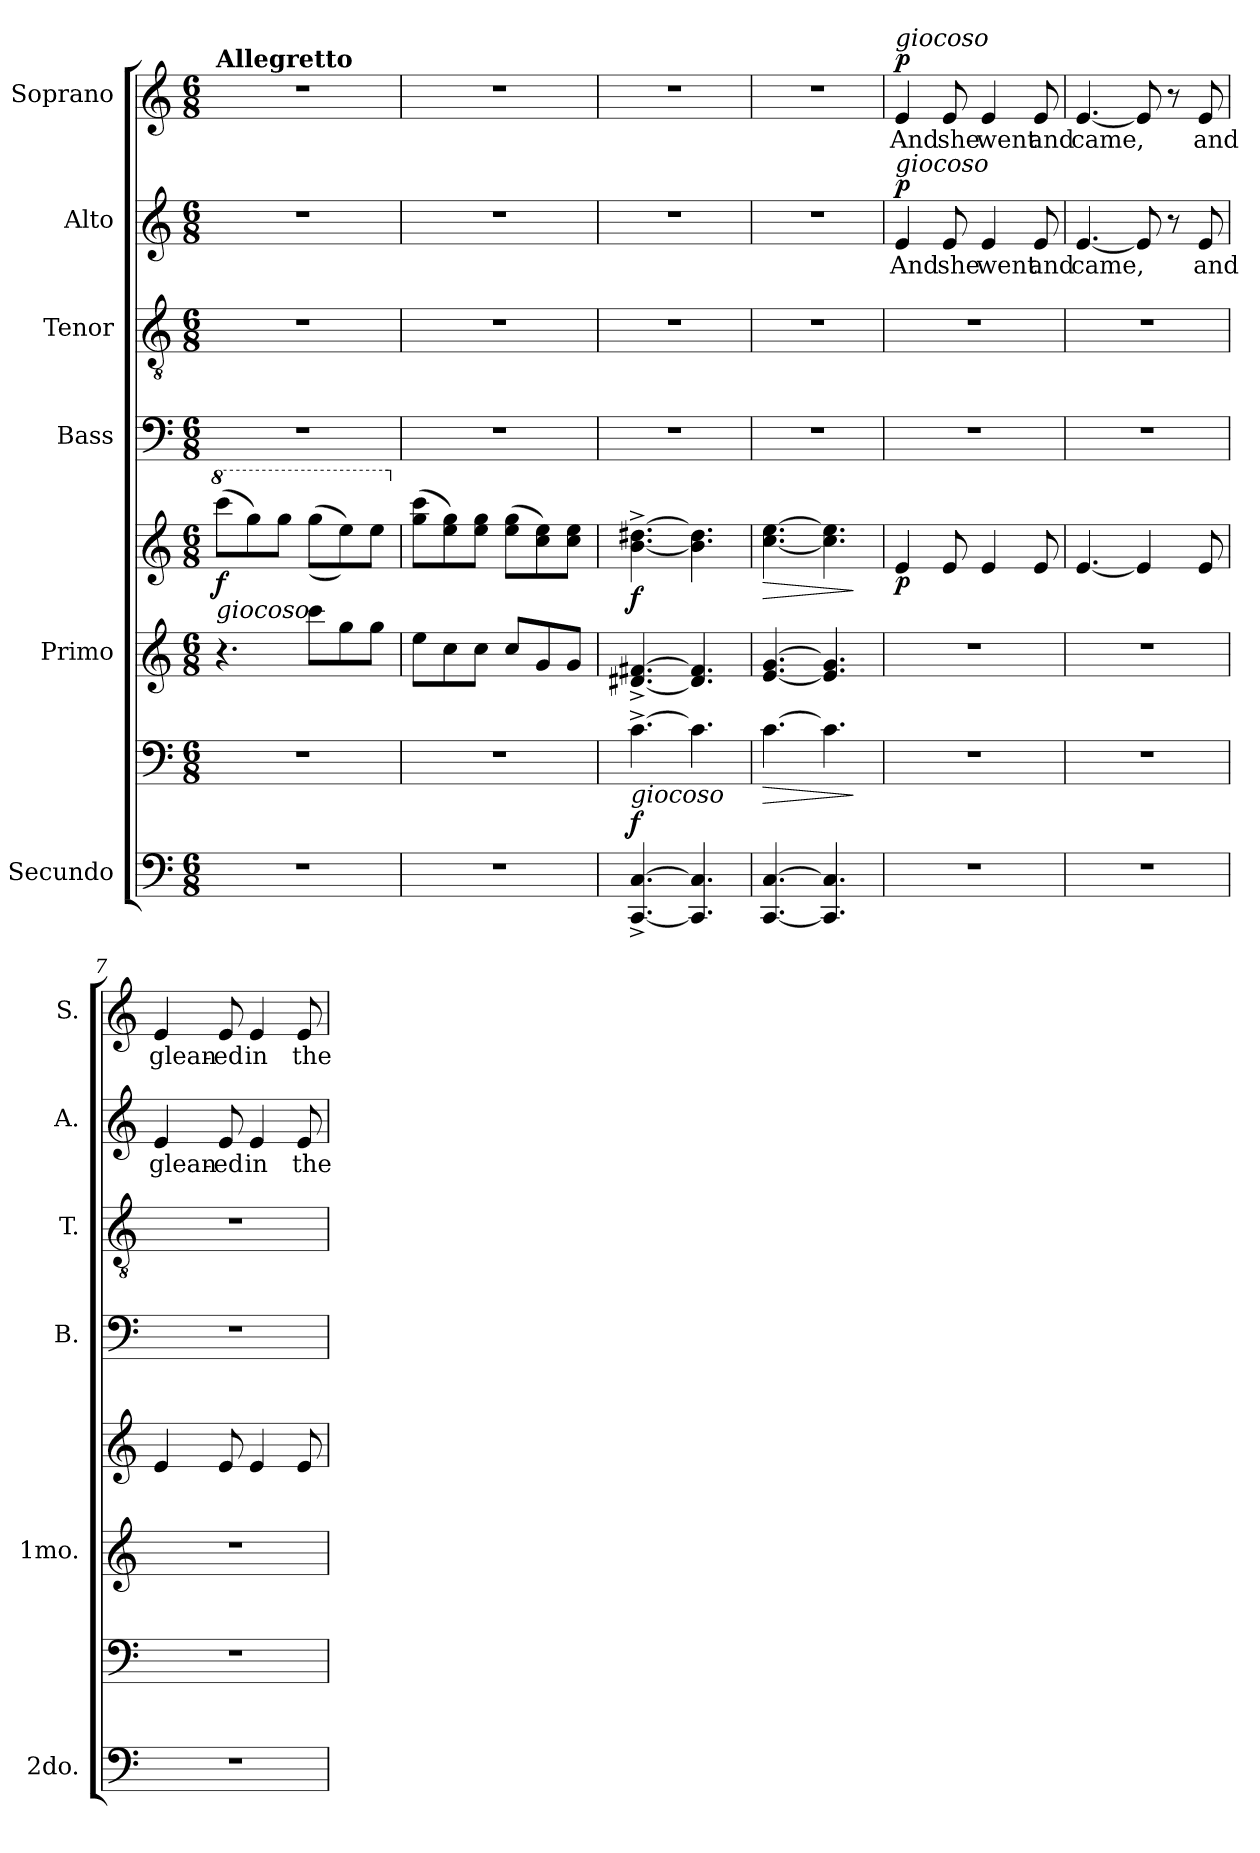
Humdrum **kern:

**kern	**kern	**dynam	**kern	**kern	**dynam	**kern	**kern	**kern	**text	**dynam	**kern	**text	**dynam
*part6	*part6	*part6	*part5	*part5	*part5	*part4	*part3	*part2	*part2	*part2	*part1	*part1	*part1
*staff8	*staff7	*staff7/8	*staff6	*staff5	*staff5/6	*staff4	*staff3	*staff2	*staff2	*staff2	*staff1	*staff1	*staff1
*I"Secundo	*	*	*I"Primo	*	*	*I"Bass	*I"Tenor	*I"Alto	*	*	*I"Soprano	*	*
*I'2do.	*	*	*I'1mo.	*	*	*I'B.	*I'T.	*I'A.	*	*	*I'S.	*	*
*clefF4	*clefF4	*	*clefG2	*clefG2	*	*clefF4	*clefGv2	*clefG2	*	*	*clefG2	*	*
*k[]	*k[]	*	*k[]	*k[]	*	*k[]	*k[]	*k[]	*	*	*k[]	*	*
*M6/8	*M6/8	*	*M6/8	*M6/8	*	*M6/8	*M6/8	*M6/8	*	*	*M6/8	*	*
*MM126	*MM126	*	*MM126	*MM126	*	*MM126	*MM126	*MM126	*	*	*MM126	*	*
*	*	*	*	*8va	*	*	*	*	*	*	*	*	*
=1	=1	=1	=1	=1	=1	=1	=1	=1	=1	=1	=1	=1	=1
!	!	!	!	!	!	!	!	!	!	!	!LO:TX:a:B:t=Allegretto	!	!
!	!	!	!	!LO:TX:b:i:t=giocoso	!	!	!	!	!	!	!	!	!
!	!	!	!	!	!LO:DY:b	!	!	!	!	!	!	!	!
2.r	2.r	.	4.r	(>8cccc\L	f	2.r	2.r	2.r	.	.	2.r	.	.
.	.	.	.	8ggg\)	.	.	.	.	.	.	.	.	.
.	.	.	.	8ggg\J	.	.	.	.	.	.	.	.	.
.	.	.	8ccc\L	(>(>8ggg\L	.	.	.	.	.	.	.	.	.
.	.	.	8gg\	8eee\))	.	.	.	.	.	.	.	.	.
.	.	.	8gg\J	8eee\J	.	.	.	.	.	.	.	.	.
=2	=2	=2	=2	=2	=2	=2	=2	=2	=2	=2	=2	=2	=2
*	*	*	*	*X8va	*	*	*	*	*	*	*	*	*
2.r	2.r	.	8ee\L	(>8gg\ 8ccc\L	.	2.r	2.r	2.r	.	.	2.r	.	.
.	.	.	8cc\	8ee\ 8gg\)	.	.	.	.	.	.	.	.	.
.	.	.	8cc\J	8ee\ 8gg\J	.	.	.	.	.	.	.	.	.
.	.	.	8cc/L	(>8ee\ 8gg\L	.	.	.	.	.	.	.	.	.
.	.	.	8g/	8cc\ 8ee\)	.	.	.	.	.	.	.	.	.
.	.	.	8g/J	8cc\ 8ee\J	.	.	.	.	.	.	.	.	.
=3	=3	=3	=3	=3	=3	=3	=3	=3	=3	=3	=3	=3	=3
!	!LO:TX:b:i:t=giocoso	!	!	!	!	!	!	!	!	!	!	!	!
!	!	!LO:DY:a=2	!	!	!LO:DY:b	!	!	!	!	!	!	!	!
[4.CC/^ [4.C/^	[4.c^\	f	[4.d#X/^ [4.f#X/^	[4.b\^ [4.dd#X\^	f	2.r	2.r	2.r	.	.	2.r	.	.
4.CC/] 4.C/]	4.c\]	.	4.d#/] 4.f#/]	4.b\] 4.dd#\]	.	.	.	.	.	.	.	.	.
=4	=4	=4	=4	=4	=4	=4	=4	=4	=4	=4	=4	=4	=4
!	!	!LO:HP:b	!	!	!LO:HP:b	!	!	!	!	!	!	!	!
[4.CC/ [4.C/	[4.c\	>	[4.e/ [4.g/	[4.cc\ [4.ee\	>	2.r	2.r	2.r	.	.	2.r	.	.
4.CC/] 4.C/]	4.c\]	.	4.e/] 4.g/]	4.cc\] 4.ee\]	.	.	.	.	.	.	.	.	.
.	.	]	.	.	]	.	.	.	.	.	.	.	.
=5	=5	=5	=5	=5	=5	=5	=5	=5	=5	=5	=5	=5	=5
!	!	!	!	!	!	!	!	!	!	!	!LO:TX:a:i:t=giocoso	!	!
!	!	!	!	!	!	!	!	!LO:TX:a:i:t=giocoso	!	!	!	!	!
!	!	!	!	!	!LO:DY:b	!	!	!	!LO:LY:b	!LO:DY:a	!	!LO:LY:b	!LO:DY:a
2.r	2.r	.	2.r	4e/	p	2.r	2.r	4e/	And	p	4e/	And	p
!	!	!	!	!	!	!	!	!	!LO:LY:b	!	!	!LO:LY:b	!
.	.	.	.	8e/	.	.	.	8e/	she	.	8e/	she	.
!	!	!	!	!	!	!	!	!	!LO:LY:b	!	!	!LO:LY:b	!
.	.	.	.	4e/	.	.	.	4e/	went	.	4e/	went	.
!	!	!	!	!	!	!	!	!	!LO:LY:b	!	!	!LO:LY:b	!
.	.	.	.	8e/	.	.	.	8e/	and	.	8e/	and	.
=6	=6	=6	=6	=6	=6	=6	=6	=6	=6	=6	=6	=6	=6
!	!	!	!	!	!	!	!	!	!LO:LY:b	!	!	!LO:LY:b	!
2.r	2.r	.	2.r	[4.e/	.	2.r	2.r	[4.e/	came,	.	[4.e/	came,	.
.	.	.	.	4e/]	.	.	.	8e/]	.	.	8e/]	.	.
.	.	.	.	.	.	.	.	8r	.	.	8r	.	.
!	!	!	!	!	!	!	!	!	!LO:LY:b	!	!	!LO:LY:b	!
.	.	.	.	8e/	.	.	.	8e/	and	.	8e/	and	.
=7	=7	=7	=7	=7	=7	=7	=7	=7	=7	=7	=7	=7	=7
!	!	!	!	!	!	!	!	!	!LO:LY:b	!	!	!LO:LY:b	!
2.r	2.r	.	2.r	4e/	.	2.r	2.r	4e/	glean-	.	4e/	glean-	.
!	!	!	!	!	!	!	!	!	!LO:LY:b	!	!	!LO:LY:b	!
.	.	.	.	8e/	.	.	.	8e/	-ed	.	8e/	-ed	.
!	!	!	!	!	!	!	!	!	!LO:LY:b	!	!	!LO:LY:b	!
.	.	.	.	4e/	.	.	.	4e/	in	.	4e/	in	.
!	!	!	!	!	!	!	!	!	!LO:LY:b	!	!	!LO:LY:b	!
.	.	.	.	8e/	.	.	.	8e/	the	.	8e/	the	.
=	=	=	=	=	=	=	=	=	=	=	=	=	=
*-	*-	*-	*-	*-	*-	*-	*-	*-	*-	*-	*-	*-	*-
